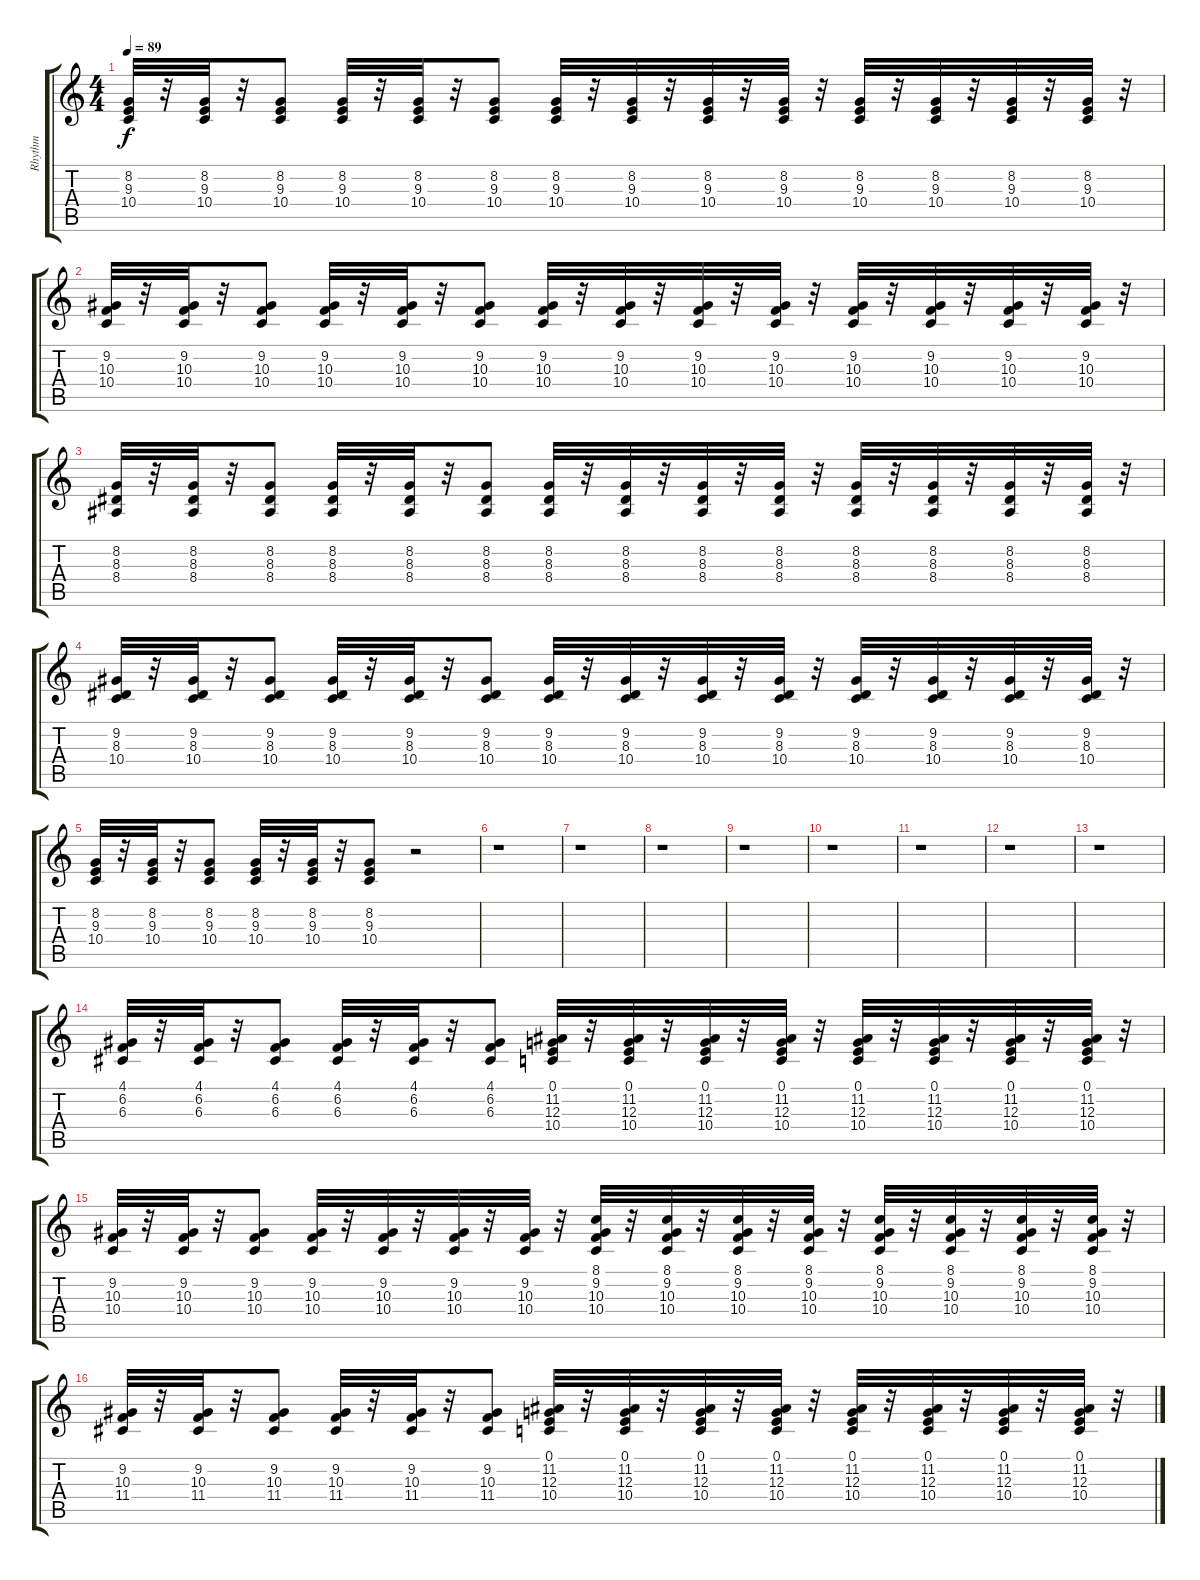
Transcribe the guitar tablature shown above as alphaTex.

\track ("Rhythm" "Rhythm") {instrument lead2sawtooth}
\staff {score tabs}
\tuning (E4 B3 G3 D3 A2 E2) {hide}
\ts (4 4)
\tempo 89
\clef g2
\ks c
(8.2 9.3 10.4).32{dy f} r.32 (8.2 9.3 10.4).32 r.32 (8.2 9.3 10.4).8 (8.2 9.3 10.4).32 r.32 (8.2 9.3 10.4).32 r.32 (8.2 9.3 10.4).8 (8.2 9.3 10.4).32 r.32 (8.2 9.3 10.4).32 r.32 (8.2 9.3 10.4).32 r.32 (8.2 9.3 10.4).32 r.32 (8.2 9.3 10.4).32 r.32 (8.2 9.3 10.4).32 r.32 (8.2 9.3 10.4).32 r.32 (8.2 9.3 10.4).32 r.32 |
(9.2 10.3 10.4).32 r.32 (9.2 10.3 10.4).32 r.32 (9.2 10.3 10.4).8 (9.2 10.3 10.4).32 r.32 (9.2 10.3 10.4).32 r.32 (9.2 10.3 10.4).8 (9.2 10.3 10.4).32 r.32 (9.2 10.3 10.4).32 r.32 (9.2 10.3 10.4).32 r.32 (9.2 10.3 10.4).32 r.32 (9.2 10.3 10.4).32 r.32 (9.2 10.3 10.4).32 r.32 (9.2 10.3 10.4).32 r.32 (9.2 10.3 10.4).32 r.32 |
(8.2 8.3 8.4).32 r.32 (8.2 8.3 8.4).32 r.32 (8.2 8.3 8.4).8 (8.2 8.3 8.4).32 r.32 (8.2 8.3 8.4).32 r.32 (8.2 8.3 8.4).8 (8.2 8.3 8.4).32 r.32 (8.2 8.3 8.4).32 r.32 (8.2 8.3 8.4).32 r.32 (8.2 8.3 8.4).32 r.32 (8.2 8.3 8.4).32 r.32 (8.2 8.3 8.4).32 r.32 (8.2 8.3 8.4).32 r.32 (8.2 8.3 8.4).32 r.32 |
(9.2 8.3 10.4).32 r.32 (9.2 8.3 10.4).32 r.32 (9.2 8.3 10.4).8 (9.2 8.3 10.4).32 r.32 (9.2 8.3 10.4).32 r.32 (9.2 8.3 10.4).8 (9.2 8.3 10.4).32 r.32 (9.2 8.3 10.4).32 r.32 (9.2 8.3 10.4).32 r.32 (9.2 8.3 10.4).32 r.32 (9.2 8.3 10.4).32 r.32 (9.2 8.3 10.4).32 r.32 (9.2 8.3 10.4).32 r.32 (9.2 8.3 10.4).32 r.32 |
(8.2 9.3 10.4).32 r.32 (8.2 9.3 10.4).32 r.32 (8.2 9.3 10.4).8 (8.2 9.3 10.4).32 r.32 (8.2 9.3 10.4).32 r.32 (8.2 9.3 10.4).8 r.2 |
r.1 |
r.1 |
r.1 |
r.1 |
r.1 |
r.1 |
r.1 |
r.1 |
(4.1 6.2 6.3).32 r.32 (4.1 6.2 6.3).32 r.32 (4.1 6.2 6.3).8 (4.1 6.2 6.3).32 r.32 (4.1 6.2 6.3).32 r.32 (4.1 6.2 6.3).8 (0.1 11.2 12.3 10.4).32 r.32 (0.1 11.2 12.3 10.4).32 r.32 (0.1 11.2 12.3 10.4).32 r.32 (0.1 11.2 12.3 10.4).32 r.32 (0.1 11.2 12.3 10.4).32 r.32 (0.1 11.2 12.3 10.4).32 r.32 (0.1 11.2 12.3 10.4).32 r.32 (0.1 11.2 12.3 10.4).32 r.32 |
(9.2 10.3 10.4).32 r.32 (9.2 10.3 10.4).32 r.32 (9.2 10.3 10.4).8 (9.2 10.3 10.4).32 r.32 (9.2 10.3 10.4).32 r.32 (9.2 10.3 10.4).32 r.32 (9.2 10.3 10.4).32 r.32 (8.1 9.2 10.3 10.4).32 r.32 (8.1 9.2 10.3 10.4).32 r.32 (8.1 9.2 10.3 10.4).32 r.32 (8.1 9.2 10.3 10.4).32 r.32 (8.1 9.2 10.3 10.4).32 r.32 (8.1 9.2 10.3 10.4).32 r.32 (8.1 9.2 10.3 10.4).32 r.32 (8.1 9.2 10.3 10.4).32 r.32 |
(9.2 10.3 11.4).32 r.32 (9.2 10.3 11.4).32 r.32 (9.2 10.3 11.4).8 (9.2 10.3 11.4).32 r.32 (9.2 10.3 11.4).32 r.32 (9.2 10.3 11.4).8 (0.1 11.2 12.3 10.4).32 r.32 (0.1 11.2 12.3 10.4).32 r.32 (0.1 11.2 12.3 10.4).32 r.32 (0.1 11.2 12.3 10.4).32 r.32 (0.1 11.2 12.3 10.4).32 r.32 (0.1 11.2 12.3 10.4).32 r.32 (0.1 11.2 12.3 10.4).32 r.32 (0.1 11.2 12.3 10.4).32 r.32
